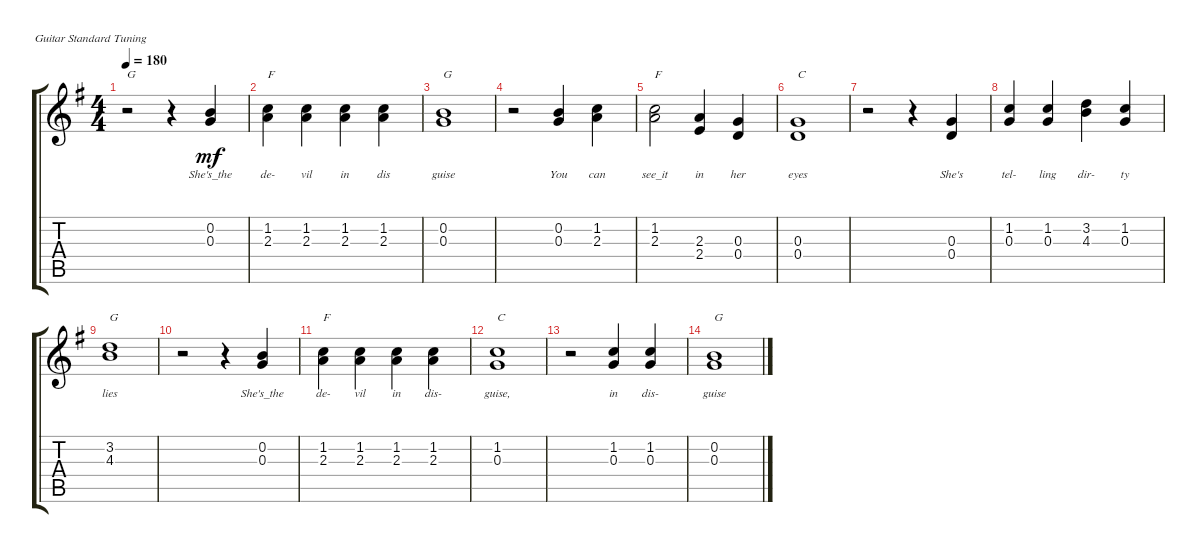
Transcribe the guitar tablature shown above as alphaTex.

\defaultSystemsLayout 4
\bracketExtendMode groupsimilarinstruments
\singleTrackTrackNamePolicy hidden
\multiTrackTrackNamePolicy hidden
\otherSystemsTrackNameOrientation horizontal
\track ("Steel Guitar" "S-Gt") {instrument acousticguitarsteel}
\staff {score tabs}
\tuning (E4 B3 G3 D3 A2 E2)
\ts (4 4)
\tempo 180
\clef g2
\ks g
r.2{txt "G" dy mf instrument acousticguitarsteel} r.4 (0.2 0.3).4{lyrics (0 "She's_the") lyrics (1 "") lyrics (2 "") lyrics (3 "") lyrics (4 "")} |
(1.2 2.3).4{txt "F" lyrics (0 "de-") lyrics (1 "") lyrics (2 "") lyrics (3 "") lyrics (4 "")} (1.2 2.3).4{lyrics (0 "vil") lyrics (1 "") lyrics (2 "") lyrics (3 "") lyrics (4 "")} (1.2 2.3).4{lyrics (0 "in") lyrics (1 "") lyrics (2 "") lyrics (3 "") lyrics (4 "")} (1.2 2.3).4{lyrics (0 "dis") lyrics (1 "") lyrics (2 "") lyrics (3 "") lyrics (4 "")} |
(0.2 0.3).1{txt "G" lyrics (0 "guise") lyrics (1 "") lyrics (2 "") lyrics (3 "") lyrics (4 "")} |
r.2 (0.2 0.3).4{lyrics (0 "You") lyrics (1 "") lyrics (2 "") lyrics (3 "") lyrics (4 "")} (1.2 2.3).4{lyrics (0 "can") lyrics (1 "") lyrics (2 "") lyrics (3 "") lyrics (4 "")} |
(1.2 2.3).2{txt "F" lyrics (0 "see_it") lyrics (1 "") lyrics (2 "") lyrics (3 "") lyrics (4 "")} (2.3 2.4).4{lyrics (0 "in") lyrics (1 "") lyrics (2 "") lyrics (3 "") lyrics (4 "")} (0.3 0.4).4{lyrics (0 "her") lyrics (1 "") lyrics (2 "") lyrics (3 "") lyrics (4 "")} |
(0.3 0.4).1{txt "C" lyrics (0 "eyes") lyrics (1 "") lyrics (2 "") lyrics (3 "") lyrics (4 "")} |
r.2 r.4 (0.3 0.4).4{lyrics (0 "She's") lyrics (1 "") lyrics (2 "") lyrics (3 "") lyrics (4 "")} |
(1.2 0.3).4{lyrics (0 "tel-") lyrics (1 "") lyrics (2 "") lyrics (3 "") lyrics (4 "")} (1.2 0.3).4{lyrics (0 "ling") lyrics (1 "") lyrics (2 "") lyrics (3 "") lyrics (4 "")} (3.2 4.3).4{lyrics (0 "dir-") lyrics (1 "") lyrics (2 "") lyrics (3 "") lyrics (4 "")} (1.2 0.3).4{lyrics (0 "ty") lyrics (1 "") lyrics (2 "") lyrics (3 "") lyrics (4 "")} |
(3.2 4.3).1{txt "G" lyrics (0 "lies") lyrics (1 "") lyrics (2 "") lyrics (3 "") lyrics (4 "")} |
r.2 r.4 (0.2 0.3).4{lyrics (0 "She's_the") lyrics (1 "") lyrics (2 "") lyrics (3 "") lyrics (4 "")} |
(1.2 2.3).4{txt "F" lyrics (0 "de-") lyrics (1 "") lyrics (2 "") lyrics (3 "") lyrics (4 "")} (1.2 2.3).4{lyrics (0 "vil") lyrics (1 "") lyrics (2 "") lyrics (3 "") lyrics (4 "")} (1.2 2.3).4{lyrics (0 "in") lyrics (1 "") lyrics (2 "") lyrics (3 "") lyrics (4 "")} (1.2 2.3).4{lyrics (0 "dis-") lyrics (1 "") lyrics (2 "") lyrics (3 "") lyrics (4 "")} |
(1.2 0.3).1{txt "C" lyrics (0 "guise,") lyrics (1 "") lyrics (2 "") lyrics (3 "") lyrics (4 "")} |
r.2 (1.2 0.3).4{lyrics (0 "in") lyrics (1 "") lyrics (2 "") lyrics (3 "") lyrics (4 "")} (1.2 0.3).4{lyrics (0 "dis-") lyrics (1 "") lyrics (2 "") lyrics (3 "") lyrics (4 "")} |
(0.2 0.3).1{txt "G" lyrics (0 "guise") lyrics (1 "") lyrics (2 "") lyrics (3 "") lyrics (4 "")}
